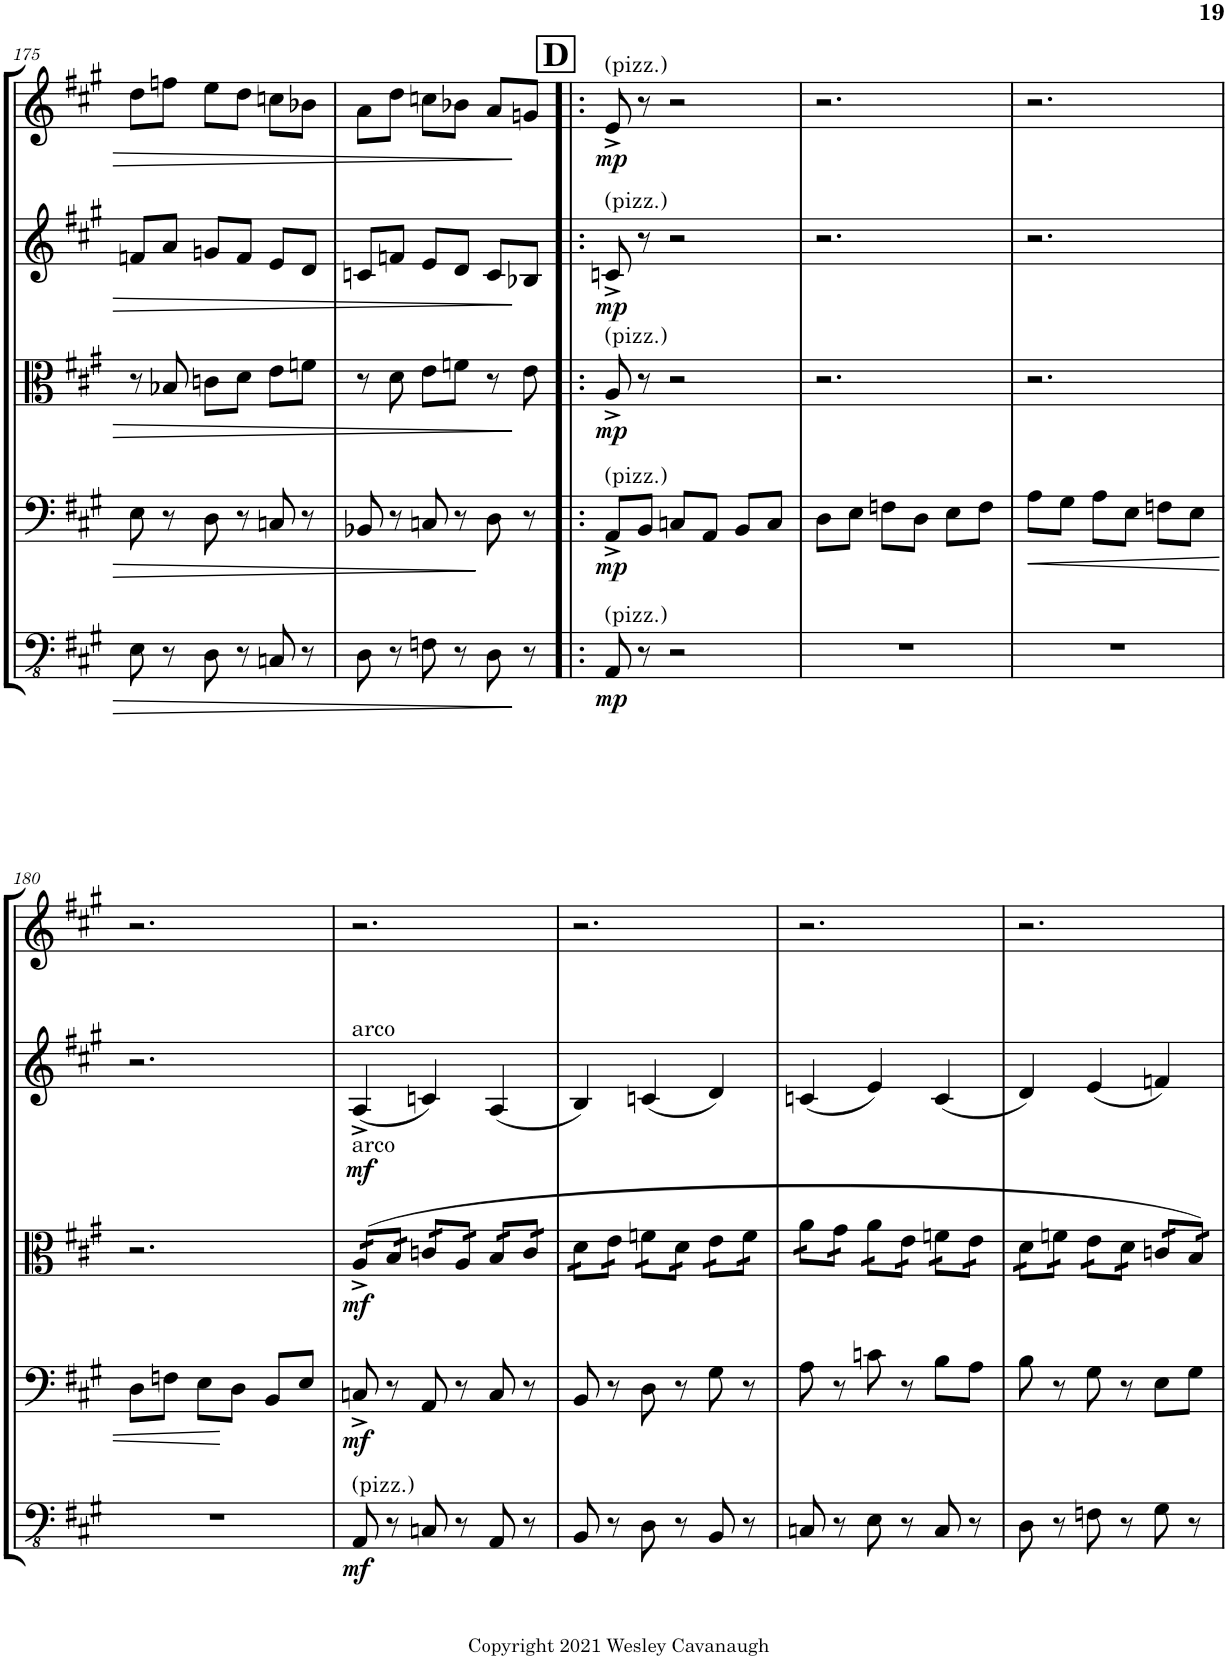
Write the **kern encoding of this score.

**kern	**dynam	**kern	**dynam	**kern	**dynam	**kern	**dynam	**kern	**dynam
*part5	*part5	*part4	*part4	*part3	*part3	*part2	*part2	*part1	*part1
*staff5	*staff5	*staff4	*staff4	*staff3	*staff3	*staff2	*staff2	*staff1	*staff1
*I"Contrbass	*	*I"Cello	*	*I"Viola	*	*I"Violin II	*	*I"Violin I	*
*I'Cb	*	*	*	*I'Vla	*	*I'Vln	*	*I'Vln	*
!!LO:PB:g=z
*clefFv4	*	*clefF4	*	*clefC3	*	*clefG2	*	*clefG2	*
*ITrd7c12	*	*	*	*	*	*	*	*	*
*k[f#c#g#]	*	*k[f#c#g#]	*	*k[f#c#g#]	*	*k[f#c#g#]	*	*k[f#c#g#]	*
*M3/4	*	*M3/4	*	*M3/4	*	*M3/4	*	*M3/4	*
=175	=175	=175	=175	=175	=175	=175	=175	=175	=175
8EE\	.	8E\	.	8r	.	8fn/L	.	8dd\L	.
8r	.	8r	.	8B-X/	.	8a/J	.	8ffn\J	.
8DD\	.	8D\	.	8cn\L	.	8gn/L	.	8ee\L	.
8r	.	8r	.	8d\J	.	8f/J	.	8dd\J	.
8CCn/	.	8Cn/	.	8e\L	.	8e/L	.	8ccn\L	.
8r	.	8r	.	8fn\J	.	8d/J	.	8b-X\J	.
=176	=176	=176	=176	=176	=176	=176	=176	=176	=176
8DD\	.	8BB-X/	.	8r	.	8cn/L	.	8a\L	.
8r	.	8r	.	8d\	.	8fn/J	.	8dd\J	.
8FFn\	.	8Cn/	.	8e\L	.	8e/L	.	8ccn\L	.
8r	.	8r	.	8fn\J	.	8d/J	.	8b-X\J	.
8DD\	.	8D\	.	8r	.	8c/L	.	8a/L	.
8r	.	8r	.	8e\	.	8B-X/J	.	8gn/J	.
!!LO:REH:place=s1:a:B:cj:fs=14:t=D
=177!|:	=177!|:	=177!|:	=177!|:	=177!|:	=177!|:	=177!|:	=177!|:	=177!|:	=177!|:
!	!	!	!	!	!	!	!	!LO:TX:a:t=(pizz.)	!
!	!	!	!	!	!	!LO:TX:a:t=(pizz.)	!	!	!
!	!	!	!	!LO:TX:a:t=(pizz.)	!	!	!	!	!
!	!	!LO:TX:a:t=(pizz.)	!	!	!	!	!	!	!
!LO:TX:a:t=(pizz.)	!	!	!	!	!	!	!	!	!
!	!LO:DY:b	!	!LO:DY:b	!	!LO:DY:b	!	!LO:DY:b	!	!LO:DY:b
8AAA/	mp	8AA^/L	mp	8A^/	mp	8cn^/	mp	8e^/	mp
8r	.	8BB/J	.	8r	.	8r	.	8r	.
2r	.	8Cn/L	.	2r	.	2r	.	2r	.
.	.	8AA/J	.	.	.	.	.	.	.
.	.	8BB/L	.	.	.	.	.	.	.
.	.	8C/J	.	.	.	.	.	.	.
=178	=178	=178	=178	=178	=178	=178	=178	=178	=178
2.r	.	8D\L	.	2.r	.	2.r	.	2.r	.
.	.	8E\J	.	.	.	.	.	.	.
.	.	8Fn\L	.	.	.	.	.	.	.
.	.	8D\J	.	.	.	.	.	.	.
.	.	8E\L	.	.	.	.	.	.	.
.	.	8F\J	.	.	.	.	.	.	.
=179	=179	=179	=179	=179	=179	=179	=179	=179	=179
!	!	!	!LO:HP:b	!	!	!	!	!	!
2.r	.	8A\L	<	2.r	.	2.r	.	2.r	.
.	.	8G#\J	.	.	.	.	.	.	.
.	.	8A\L	.	.	.	.	.	.	.
.	.	8E\J	.	.	.	.	.	.	.
.	.	8Fn\L	.	.	.	.	.	.	.
.	.	8E\J	.	.	.	.	.	.	.
!!LO:LB:g=z
=180	=180	=180	=180	=180	=180	=180	=180	=180	=180
2.r	.	8D\L	.	2.r	.	2.r	.	2.r	.
.	.	8Fn\J	.	.	.	.	.	.	.
.	.	8E\L	.	.	.	.	.	.	.
.	.	8D\J	[	.	.	.	.	.	.
.	.	8BB/L	.	.	.	.	.	.	.
.	.	8E/J	.	.	.	.	.	.	.
=181	=181	=181	=181	=181	=181	=181	=181	=181	=181
!	!	!	!	!	!	!LO:TX:a:t=arco	!	!	!
!	!	!	!	!LO:TX:a:t=arco	!	!	!	!	!
!LO:TX:a:t=(pizz.)	!	!	!	!	!	!	!	!	!
!	!LO:DY:b	!	!LO:DY:b	!	!LO:DY:b	!	!	!	!
!	!	!	!	!	!LO:DY:n=1:a	!	!	!	!
*	*	*	*	*tremolo	*	*	*	*	*
8AAA/	mf	8Cn^/	mf	(16A^/LL	mf mf	(4A^/	.	2.r	.
.	.	.	.	(16A^/	.	.	.	.	.
8r	.	8r	.	16B/	.	.	.	.	.
.	.	.	.	16B/JJ	.	.	.	.	.
8CCn/	.	8AA/	.	16cn/LL	.	4cn/)	.	.	.
.	.	.	.	16cn/	.	.	.	.	.
8r	.	8r	.	16A/	.	.	.	.	.
.	.	.	.	16A/JJ	.	.	.	.	.
8AAA/	.	8C/	.	16B/LL	.	(4A/	.	.	.
.	.	.	.	16B/	.	.	.	.	.
8r	.	8r	.	16c/	.	.	.	.	.
.	.	.	.	16c/JJ	.	.	.	.	.
=182	=182	=182	=182	=182	=182	=182	=182	=182	=182
8BBB/	.	8BB/	.	16d\LL	.	4B/)	.	2.r	.
.	.	.	.	16d\	.	.	.	.	.
8r	.	8r	.	16e\	.	.	.	.	.
.	.	.	.	16e\JJ	.	.	.	.	.
8DD\	.	8D\	.	16fn\LL	.	(4cn/	.	.	.
.	.	.	.	16fn\	.	.	.	.	.
8r	.	8r	.	16d\	.	.	.	.	.
.	.	.	.	16d\JJ	.	.	.	.	.
8BBB/	.	8G#\	.	16e\LL	.	4d/)	.	.	.
.	.	.	.	16e\	.	.	.	.	.
8r	.	8r	.	16f\	.	.	.	.	.
.	.	.	.	16f\JJ	.	.	.	.	.
=183	=183	=183	=183	=183	=183	=183	=183	=183	=183
8CCn/	.	8A\	.	16a\LL	.	(4cn/	.	2.r	.
.	.	.	.	16a\	.	.	.	.	.
8r	.	8r	.	16g#\	.	.	.	.	.
.	.	.	.	16g#\JJ	.	.	.	.	.
8EE\	.	8cn\	.	16a\LL	.	4e/)	.	.	.
.	.	.	.	16a\	.	.	.	.	.
8r	.	8r	.	16e\	.	.	.	.	.
.	.	.	.	16e\JJ	.	.	.	.	.
8CC/	.	8B\L	.	16fn\LL	.	(4c/	.	.	.
.	.	.	.	16fn\	.	.	.	.	.
8r	.	8A\J	.	16e\	.	.	.	.	.
.	.	.	.	16e\JJ	.	.	.	.	.
=184	=184	=184	=184	=184	=184	=184	=184	=184	=184
8DD\	.	8B\	.	16d\LL	.	4d/)	.	2.r	.
.	.	.	.	16d\	.	.	.	.	.
8r	.	8r	.	16fn\	.	.	.	.	.
.	.	.	.	16fn\JJ	.	.	.	.	.
8FFn\	.	8G#\	.	16e\LL	.	(4e/	.	.	.
.	.	.	.	16e\	.	.	.	.	.
8r	.	8r	.	16d\	.	.	.	.	.
.	.	.	.	16d\JJ	.	.	.	.	.
8GG#\	.	8E\L	.	16cn/LL	.	4fn/)	.	.	.
.	.	.	.	16cn/	.	.	.	.	.
8r	.	8G#\J	.	16B/)	.	.	.	.	.
.	.	.	.	16B/)JJ	.	.	.	.	.
*	*	*	*	*Xtremolo	*	*	*	*	*
=	=	=	=	=	=	=	=	=	=
*-	*-	*-	*-	*-	*-	*-	*-	*-	*-
